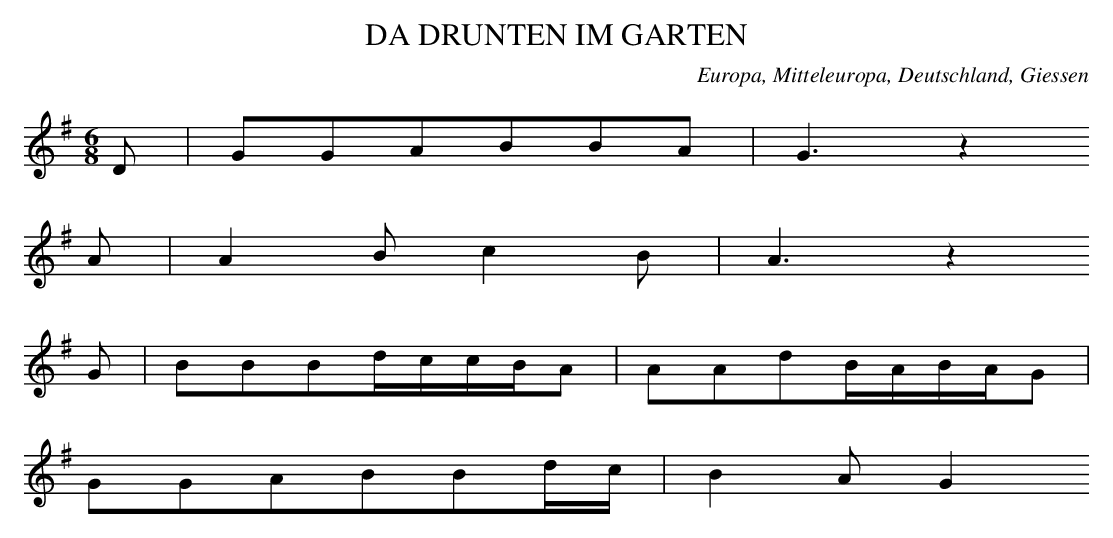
X:1
T: DA DRUNTEN IM GARTEN
O: Europa, Mitteleuropa, Deutschland, Giessen
M: 6/8
L: 1/16
K: G
D2 | G2G2A2B2B2A2 | G6z4
A2 | A4B2c4B2 | A6z4
G2 | B2B2B2dccBA2 | A2A2d2BABAG2 |
G2G2A2B2B2dc | B4A2G4
